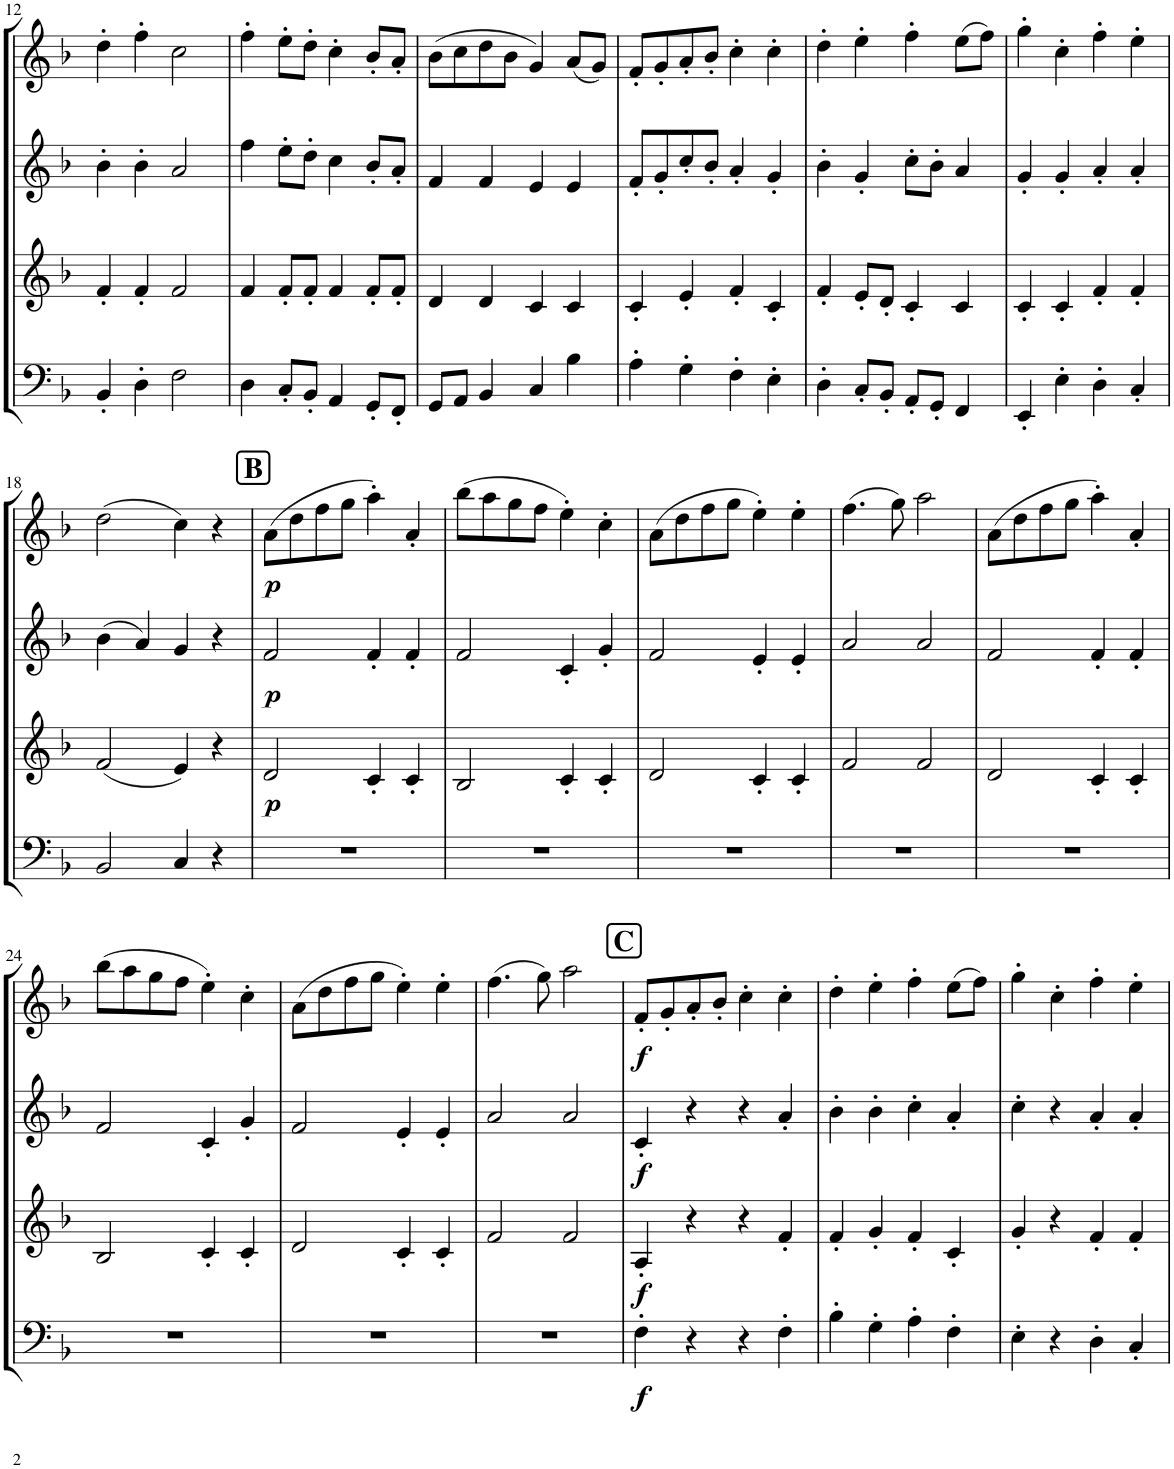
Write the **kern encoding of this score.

**kern	**dynam	**kern	**dynam	**kern	**dynam	**kern	**dynam
*part4	*part4	*part3	*part3	*part2	*part2	*part1	*part1
*staff4	*staff4	*staff3	*staff3	*staff2	*staff2	*staff1	*staff1
*I"Bassoon	*	*I"Bb Clarinet	*	*I"Oboe	*	*I"Flute	*
*I'Bsn	*	*I'Cl	*	*I'Ob	*	*I'Fl	*
!!LO:PB:g=z
*clefF4	*	*clefG2	*	*clefG2	*	*clefG2	*
*	*	*ITrd1c2	*	*	*	*	*
*k[b-]	*	*k[b-]	*	*k[b-]	*	*k[b-]	*
*M2/2	*	*M2/2	*	*M2/2	*	*M2/2	*
=12	=12	=12	=12	=12	=12	=12	=12
4BB-'/	.	4f'/	.	4b-'\	.	4dd'\	.
4D'\	.	4f'/	.	4b-'\	.	4ff'\	.
2F\	.	2f/	.	2a/	.	2cc\	.
=13	=13	=13	=13	=13	=13	=13	=13
4D\	.	4f/	.	4ff\	.	4ff'\	.
8C'/L	.	8f'/L	.	8ee'\L	.	8ee'\L	.
8BB-'/J	.	8f'/J	.	8dd'\J	.	8dd'\J	.
4AA/	.	4f/	.	4cc\	.	4cc'\	.
8GG'/L	.	8f'/L	.	8b-'/L	.	8b-'/L	.
8FF'/J	.	8f'/J	.	8a'/J	.	8a'/J	.
=14	=14	=14	=14	=14	=14	=14	=14
8GG/L	.	4d/	.	4f/	.	(8b-\L	.
8AA/J	.	.	.	.	.	8cc\	.
4BB-/	.	4d/	.	4f/	.	8dd\	.
.	.	.	.	.	.	8b-\J	.
4C/	.	4c/	.	4e/	.	4g/)	.
4B-\	.	4c/	.	4e/	.	(8a/L	.
.	.	.	.	.	.	8g/J)	.
=15	=15	=15	=15	=15	=15	=15	=15
4A'\	.	4c'/	.	8f'/L	.	8f'/L	.
.	.	.	.	8g'/	.	8g'/	.
4G'\	.	4e'/	.	8cc'/	.	8a'/	.
.	.	.	.	8b-'/J	.	8b-'/J	.
4F'\	.	4f'/	.	4a'/	.	4cc'\	.
4E'\	.	4c'/	.	4g'/	.	4cc'\	.
=16	=16	=16	=16	=16	=16	=16	=16
4D'\	.	4f'/	.	4b-'\	.	4dd'\	.
8C'/L	.	8e'/L	.	4g'/	.	4ee'\	.
8BB-'/J	.	8d'/J	.	.	.	.	.
8AA'/L	.	4c'/	.	8cc'\L	.	4ff'\	.
8GG'/J	.	.	.	8b-'\J	.	.	.
4FF/	.	4c/	.	4a/	.	(8ee\L	.
.	.	.	.	.	.	8ff\J)	.
=17	=17	=17	=17	=17	=17	=17	=17
4EE'/	.	4c'/	.	4g'/	.	4gg'\	.
4E'\	.	4c'/	.	4g'/	.	4cc'\	.
4D'\	.	4f'/	.	4a'/	.	4ff'\	.
4C'/	.	4f'/	.	4a'/	.	4ee'\	.
!!LO:LB:g=z
=18	=18	=18	=18	=18	=18	=18	=18
2BB-/	.	(2f/	.	(4b-\	.	(2dd\	.
.	.	.	.	4a/)	.	.	.
4C/	.	4e/)	.	4g/	.	4cc\)	.
4r	.	4r	.	4r	.	4r	.
!!LO:REH:place=s1:a:B:cj:fs=14:t=B
=19	=19	=19	=19	=19	=19	=19	=19
!	!	!	!LO:DY:b	!	!LO:DY:b	!	!LO:DY:b
1r	.	2d/	p	2f/	p	(8a\L	p
.	.	.	.	.	.	8dd\	.
.	.	.	.	.	.	8ff\	.
.	.	.	.	.	.	8gg\J	.
.	.	4c'/	.	4f'/	.	4aa'\)	.
.	.	4c'/	.	4f'/	.	4a'/	.
=20	=20	=20	=20	=20	=20	=20	=20
1r	.	2B-/	.	2f/	.	(8bb-\L	.
.	.	.	.	.	.	8aa\	.
.	.	.	.	.	.	8gg\	.
.	.	.	.	.	.	8ff\J	.
.	.	4c'/	.	4c'/	.	4ee'\)	.
.	.	4c'/	.	4g'/	.	4cc'\	.
=21	=21	=21	=21	=21	=21	=21	=21
1r	.	2d/	.	2f/	.	(8a\L	.
.	.	.	.	.	.	8dd\	.
.	.	.	.	.	.	8ff\	.
.	.	.	.	.	.	8gg\J	.
.	.	4c'/	.	4e'/	.	4ee'\)	.
.	.	4c'/	.	4e'/	.	4ee'\	.
=22	=22	=22	=22	=22	=22	=22	=22
1r	.	2f/	.	2a/	.	(4.ff\	.
.	.	.	.	.	.	8gg\)	.
.	.	2f/	.	2a/	.	2aa\	.
=23	=23	=23	=23	=23	=23	=23	=23
1r	.	2d/	.	2f/	.	(8a\L	.
.	.	.	.	.	.	8dd\	.
.	.	.	.	.	.	8ff\	.
.	.	.	.	.	.	8gg\J	.
.	.	4c'/	.	4f'/	.	4aa'\)	.
.	.	4c'/	.	4f'/	.	4a'/	.
!!LO:LB:g=z
=24	=24	=24	=24	=24	=24	=24	=24
1r	.	2B-/	.	2f/	.	(8bb-\L	.
.	.	.	.	.	.	8aa\	.
.	.	.	.	.	.	8gg\	.
.	.	.	.	.	.	8ff\J	.
.	.	4c'/	.	4c'/	.	4ee'\)	.
.	.	4c'/	.	4g'/	.	4cc'\	.
=25	=25	=25	=25	=25	=25	=25	=25
1r	.	2d/	.	2f/	.	(8a\L	.
.	.	.	.	.	.	8dd\	.
.	.	.	.	.	.	8ff\	.
.	.	.	.	.	.	8gg\J	.
.	.	4c'/	.	4e'/	.	4ee'\)	.
.	.	4c'/	.	4e'/	.	4ee'\	.
=26	=26	=26	=26	=26	=26	=26	=26
1r	.	2f/	.	2a/	.	(4.ff\	.
.	.	.	.	.	.	8gg\)	.
.	.	2f/	.	2a/	.	2aa\	.
!!LO:REH:place=s1:a:B:cj:fs=14:t=C
=27	=27	=27	=27	=27	=27	=27	=27
!	!LO:DY:b	!	!LO:DY:b	!	!LO:DY:b	!	!LO:DY:b
4F'\	f	4A'/	f	4c'/	f	8f'/L	f
.	.	.	.	.	.	8g'/	.
4r	.	4r	.	4r	.	8a'/	.
.	.	.	.	.	.	8b-'/J	.
4r	.	4r	.	4r	.	4cc'\	.
4F'\	.	4f'/	.	4a'/	.	4cc'\	.
=28	=28	=28	=28	=28	=28	=28	=28
4B-'\	.	4f'/	.	4b-'\	.	4dd'\	.
4G'\	.	4g'/	.	4b-'\	.	4ee'\	.
4A'\	.	4f'/	.	4cc'\	.	4ff'\	.
4F'\	.	4c'/	.	4a'/	.	(8ee\L	.
.	.	.	.	.	.	8ff\J)	.
=29	=29	=29	=29	=29	=29	=29	=29
4E'\	.	4g'/	.	4cc'\	.	4gg'\	.
4r	.	4r	.	4r	.	4cc'\	.
4D'\	.	4f'/	.	4a'/	.	4ff'\	.
4C'/	.	4f'/	.	4a'/	.	4ee'\	.
=	=	=	=	=	=	=	=
*-	*-	*-	*-	*-	*-	*-	*-
